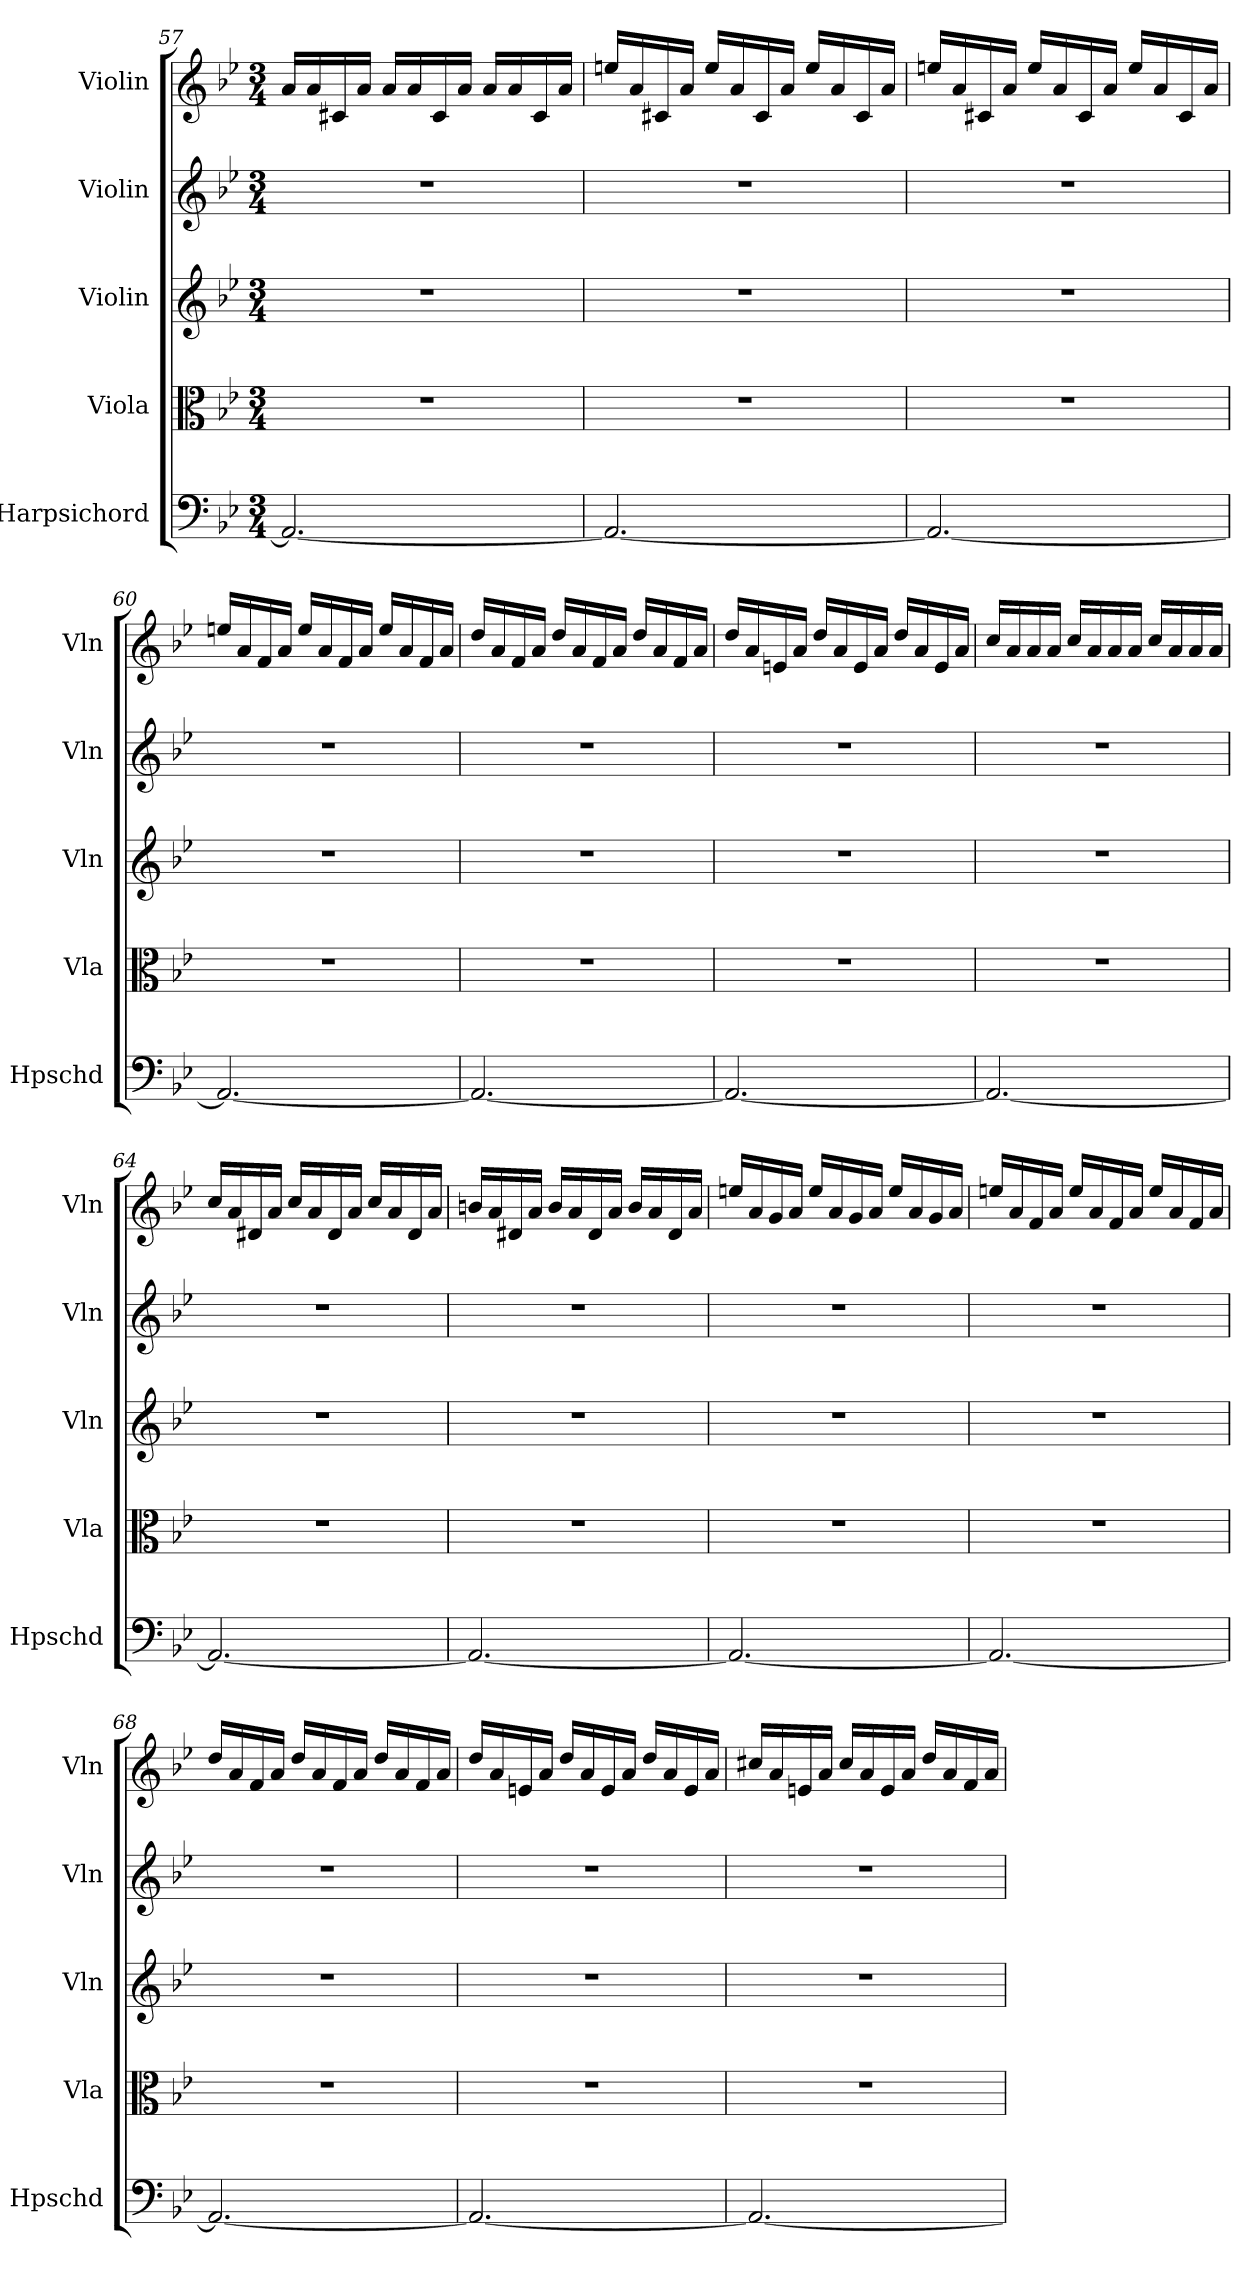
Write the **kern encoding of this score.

**kern	**kern	**kern	**kern	**kern
*part5	*part4	*part3	*part2	*part1
*staff5	*staff4	*staff3	*staff2	*staff1
*I"Harpsichord	*I"Viola	*I"Violin	*I"Violin	*I"Violin
*I'Hpschd	*I'Vla	*I'Vln	*I'Vln	*I'Vln
*clefF4	*clefC3	*clefG2	*clefG2	*clefG2
*k[b-e-]	*k[b-e-]	*k[b-e-]	*k[b-e-]	*k[b-e-]
*g:	*g:	*g:	*g:	*g:
*M3/4	*M3/4	*M3/4	*M3/4	*M3/4
=57	=57	=57	=57	=57
2.AA/_	2.r	2.r	2.r	16a/LL
.	.	.	.	16a/
.	.	.	.	16c#X/
.	.	.	.	16a/JJ
.	.	.	.	16a/LL
.	.	.	.	16a/
.	.	.	.	16c#/
.	.	.	.	16a/JJ
.	.	.	.	16a/LL
.	.	.	.	16a/
.	.	.	.	16c#/
.	.	.	.	16a/JJ
=58	=58	=58	=58	=58
2.AA/_	2.r	2.r	2.r	16een/LL
.	.	.	.	16a/
.	.	.	.	16c#X/
.	.	.	.	16a/JJ
.	.	.	.	16ee/LL
.	.	.	.	16a/
.	.	.	.	16c#/
.	.	.	.	16a/JJ
.	.	.	.	16ee/LL
.	.	.	.	16a/
.	.	.	.	16c#/
.	.	.	.	16a/JJ
=59	=59	=59	=59	=59
2.AA/_	2.r	2.r	2.r	16een/LL
.	.	.	.	16a/
.	.	.	.	16c#X/
.	.	.	.	16a/JJ
.	.	.	.	16ee/LL
.	.	.	.	16a/
.	.	.	.	16c#/
.	.	.	.	16a/JJ
.	.	.	.	16ee/LL
.	.	.	.	16a/
.	.	.	.	16c#/
.	.	.	.	16a/JJ
=60	=60	=60	=60	=60
2.AA/_	2.r	2.r	2.r	16een/LL
.	.	.	.	16a/
.	.	.	.	16f/
.	.	.	.	16a/JJ
.	.	.	.	16ee/LL
.	.	.	.	16a/
.	.	.	.	16f/
.	.	.	.	16a/JJ
.	.	.	.	16ee/LL
.	.	.	.	16a/
.	.	.	.	16f/
.	.	.	.	16a/JJ
=61	=61	=61	=61	=61
2.AA/_	2.r	2.r	2.r	16dd/LL
.	.	.	.	16a/
.	.	.	.	16f/
.	.	.	.	16a/JJ
.	.	.	.	16dd/LL
.	.	.	.	16a/
.	.	.	.	16f/
.	.	.	.	16a/JJ
.	.	.	.	16dd/LL
.	.	.	.	16a/
.	.	.	.	16f/
.	.	.	.	16a/JJ
=62	=62	=62	=62	=62
2.AA/_	2.r	2.r	2.r	16dd/LL
.	.	.	.	16a/
.	.	.	.	16en/
.	.	.	.	16a/JJ
.	.	.	.	16dd/LL
.	.	.	.	16a/
.	.	.	.	16e/
.	.	.	.	16a/JJ
.	.	.	.	16dd/LL
.	.	.	.	16a/
.	.	.	.	16e/
.	.	.	.	16a/JJ
=63	=63	=63	=63	=63
2.AA/_	2.r	2.r	2.r	16cc/LL
.	.	.	.	16a/
.	.	.	.	16a/
.	.	.	.	16a/JJ
.	.	.	.	16cc/LL
.	.	.	.	16a/
.	.	.	.	16a/
.	.	.	.	16a/JJ
.	.	.	.	16cc/LL
.	.	.	.	16a/
.	.	.	.	16a/
.	.	.	.	16a/JJ
=64	=64	=64	=64	=64
2.AA/_	2.r	2.r	2.r	16cc/LL
.	.	.	.	16a/
.	.	.	.	16d#X/
.	.	.	.	16a/JJ
.	.	.	.	16cc/LL
.	.	.	.	16a/
.	.	.	.	16d#/
.	.	.	.	16a/JJ
.	.	.	.	16cc/LL
.	.	.	.	16a/
.	.	.	.	16d#/
.	.	.	.	16a/JJ
=65	=65	=65	=65	=65
2.AA/_	2.r	2.r	2.r	16bn/LL
.	.	.	.	16a/
.	.	.	.	16d#X/
.	.	.	.	16a/JJ
.	.	.	.	16b/LL
.	.	.	.	16a/
.	.	.	.	16d#/
.	.	.	.	16a/JJ
.	.	.	.	16b/LL
.	.	.	.	16a/
.	.	.	.	16d#/
.	.	.	.	16a/JJ
=66	=66	=66	=66	=66
2.AA/_	2.r	2.r	2.r	16een/LL
.	.	.	.	16a/
.	.	.	.	16g/
.	.	.	.	16a/JJ
.	.	.	.	16ee/LL
.	.	.	.	16a/
.	.	.	.	16g/
.	.	.	.	16a/JJ
.	.	.	.	16ee/LL
.	.	.	.	16a/
.	.	.	.	16g/
.	.	.	.	16a/JJ
=67	=67	=67	=67	=67
2.AA/_	2.r	2.r	2.r	16een/LL
.	.	.	.	16a/
.	.	.	.	16f/
.	.	.	.	16a/JJ
.	.	.	.	16ee/LL
.	.	.	.	16a/
.	.	.	.	16f/
.	.	.	.	16a/JJ
.	.	.	.	16ee/LL
.	.	.	.	16a/
.	.	.	.	16f/
.	.	.	.	16a/JJ
=68	=68	=68	=68	=68
2.AA/_	2.r	2.r	2.r	16dd/LL
.	.	.	.	16a/
.	.	.	.	16f/
.	.	.	.	16a/JJ
.	.	.	.	16dd/LL
.	.	.	.	16a/
.	.	.	.	16f/
.	.	.	.	16a/JJ
.	.	.	.	16dd/LL
.	.	.	.	16a/
.	.	.	.	16f/
.	.	.	.	16a/JJ
=69	=69	=69	=69	=69
2.AA/_	2.r	2.r	2.r	16dd/LL
.	.	.	.	16a/
.	.	.	.	16en/
.	.	.	.	16a/JJ
.	.	.	.	16dd/LL
.	.	.	.	16a/
.	.	.	.	16e/
.	.	.	.	16a/JJ
.	.	.	.	16dd/LL
.	.	.	.	16a/
.	.	.	.	16e/
.	.	.	.	16a/JJ
=70	=70	=70	=70	=70
2.AA/_	2.r	2.r	2.r	16cc#X/LL
.	.	.	.	16a/
.	.	.	.	16en/
.	.	.	.	16a/JJ
.	.	.	.	16cc#/LL
.	.	.	.	16a/
.	.	.	.	16e/
.	.	.	.	16a/JJ
.	.	.	.	16dd/LL
.	.	.	.	16a/
.	.	.	.	16f/
.	.	.	.	16a/JJ
=	=	=	=	=
*-	*-	*-	*-	*-
